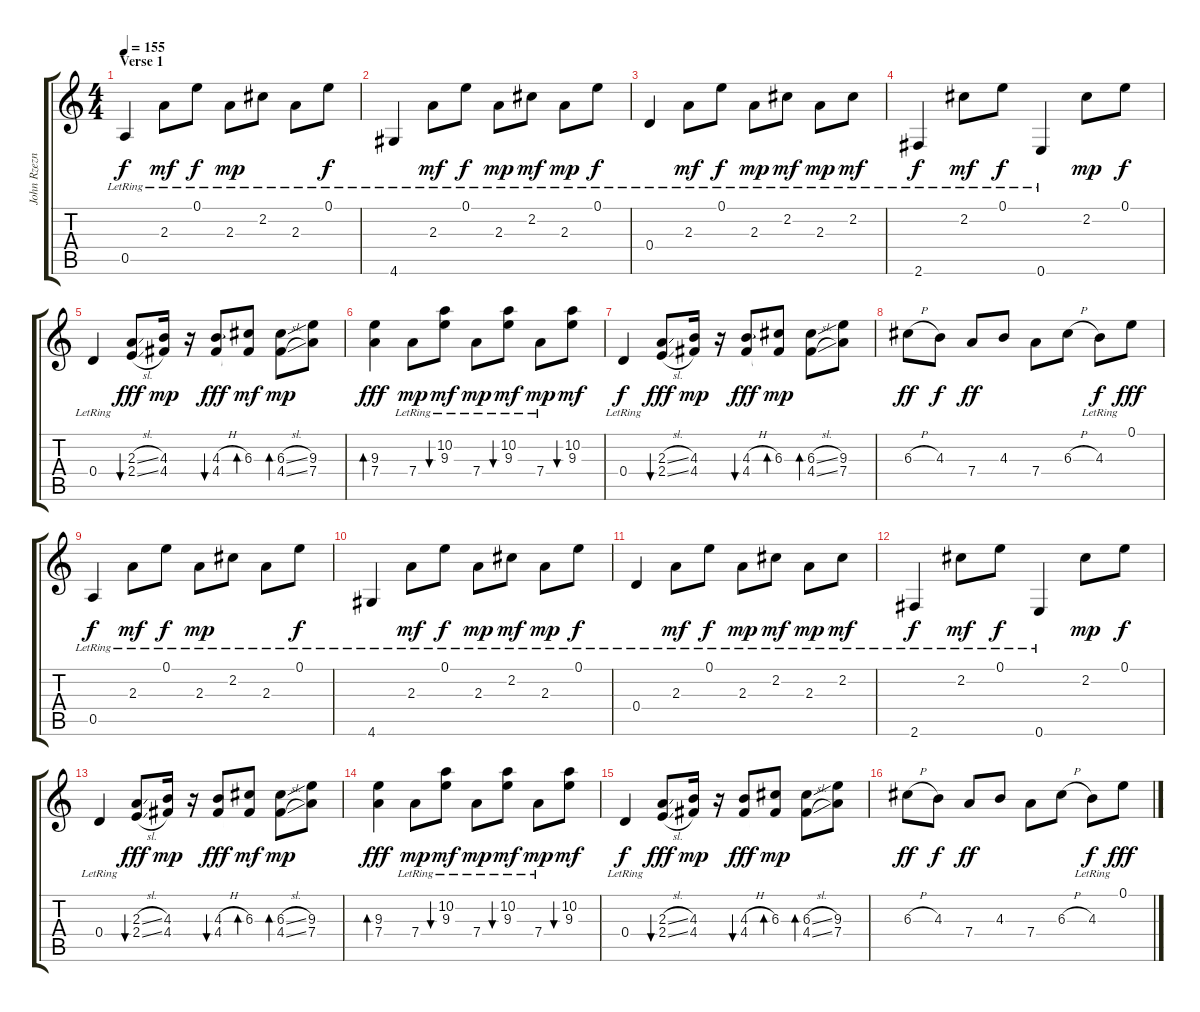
\track ("John Rzeznik - Guitar 1" "John Rzezn") {instrument acousticguitarsteel}
\staff {score tabs}
\tuning (E4 B3 G3 D3 A2 E2) {hide}
\ts (4 4)
\section ("" "Verse 1")
\tempo 155
\clef g2
\ks c
0.5{lr}.4{dy f} 2.3{lr}.8{dy mf} 0.1{lr}.8{dy f} 2.3{lr}.8{dy mp} 2.2{lr}.8 2.3{lr}.8 0.1{lr}.8{dy f} |
4.6{lr}.4 2.3{lr}.8{dy mf} 0.1{lr}.8{dy f} 2.3{lr}.8{dy mp} 2.2{lr}.8{dy mf} 2.3{lr}.8{dy mp} 0.1{lr}.8{dy f} |
0.4{lr}.4 2.3{lr}.8{dy mf} 0.1{lr}.8{dy f} 2.3{lr}.8{dy mp} 2.2{lr}.8{dy mf} 2.3{lr}.8{dy mp} 2.2{lr}.8{dy mf} |
2.6{lr}.4{dy f} 2.2{lr}.8{dy mf} 0.1{lr}.8{dy f} 0.6{lr}.4 2.2.8{dy mp} 0.1.8{dy f} |
0.4{lr}.4 (2.3{sl} 2.4{sl}).8{bu 60 dy fff} (4.3 4.4).16{dy mp} r.16 (4.3{h} 4.4).8{bu 60 dy fff} (6.3 4.4{t}).8{bd 30 dy mf} (6.3{sl} 4.4{sl}).8{bd 120 dy mp} (9.3 7.4).8 |
(9.3 7.4).4{bd 60 dy fff} 7.4{lr}.8{dy mp} (10.2{lr} 9.3{lr}).8{bu 120 dy mf} 7.4{lr}.8{dy mp} (10.2{lr} 9.3{lr}).8{bu 120 dy mf} 7.4{lr}.8{dy mp} (10.2 9.3).8{bu 120 dy mf} |
0.4{lr}.4{dy f} (2.3{sl} 2.4{sl}).8{bu 60 dy fff} (4.3 4.4).16{dy mp} r.16 (4.3{h} 4.4).8{bu 60 dy fff} (6.3 4.4{t}).8{bd 30 dy mp} (6.3{sl} 4.4{sl}).8{bd 120} (9.3 7.4).8 |
6.3{h}.8{dy ff} 4.3.8{dy f} 7.4.8{dy ff} 4.3.8 7.4.8 6.3{h}.8 4.3{lr}.8{dy f} 0.1.8{dy fff} |
0.5{lr}.4{dy f} 2.3{lr}.8{dy mf} 0.1{lr}.8{dy f} 2.3{lr}.8{dy mp} 2.2{lr}.8 2.3{lr}.8 0.1{lr}.8{dy f} |
4.6{lr}.4 2.3{lr}.8{dy mf} 0.1{lr}.8{dy f} 2.3{lr}.8{dy mp} 2.2{lr}.8{dy mf} 2.3{lr}.8{dy mp} 0.1{lr}.8{dy f} |
0.4{lr}.4 2.3{lr}.8{dy mf} 0.1{lr}.8{dy f} 2.3{lr}.8{dy mp} 2.2{lr}.8{dy mf} 2.3{lr}.8{dy mp} 2.2{lr}.8{dy mf} |
2.6{lr}.4{dy f} 2.2{lr}.8{dy mf} 0.1{lr}.8{dy f} 0.6{lr}.4 2.2.8{dy mp} 0.1.8{dy f} |
0.4{lr}.4 (2.3{sl} 2.4{sl}).8{bu 60 dy fff} (4.3 4.4).16{dy mp} r.16 (4.3{h} 4.4).8{bu 60 dy fff} (6.3 4.4{t}).8{bd 30 dy mf} (6.3{sl} 4.4{sl}).8{bd 120 dy mp} (9.3 7.4).8 |
(9.3 7.4).4{bd 60 dy fff} 7.4{lr}.8{dy mp} (10.2{lr} 9.3{lr}).8{bu 120 dy mf} 7.4{lr}.8{dy mp} (10.2{lr} 9.3{lr}).8{bu 120 dy mf} 7.4{lr}.8{dy mp} (10.2 9.3).8{bu 120 dy mf} |
0.4{lr}.4{dy f} (2.3{sl} 2.4{sl}).8{bu 60 dy fff} (4.3 4.4).16{dy mp} r.16 (4.3{h} 4.4).8{bu 60 dy fff} (6.3 4.4{t}).8{bd 30 dy mp} (6.3{sl} 4.4{sl}).8{bd 120} (9.3 7.4).8 |
6.3{h}.8{dy ff} 4.3.8{dy f} 7.4.8{dy ff} 4.3.8 7.4.8 6.3{h}.8 4.3{lr}.8{dy f} 0.1.8{dy fff}
